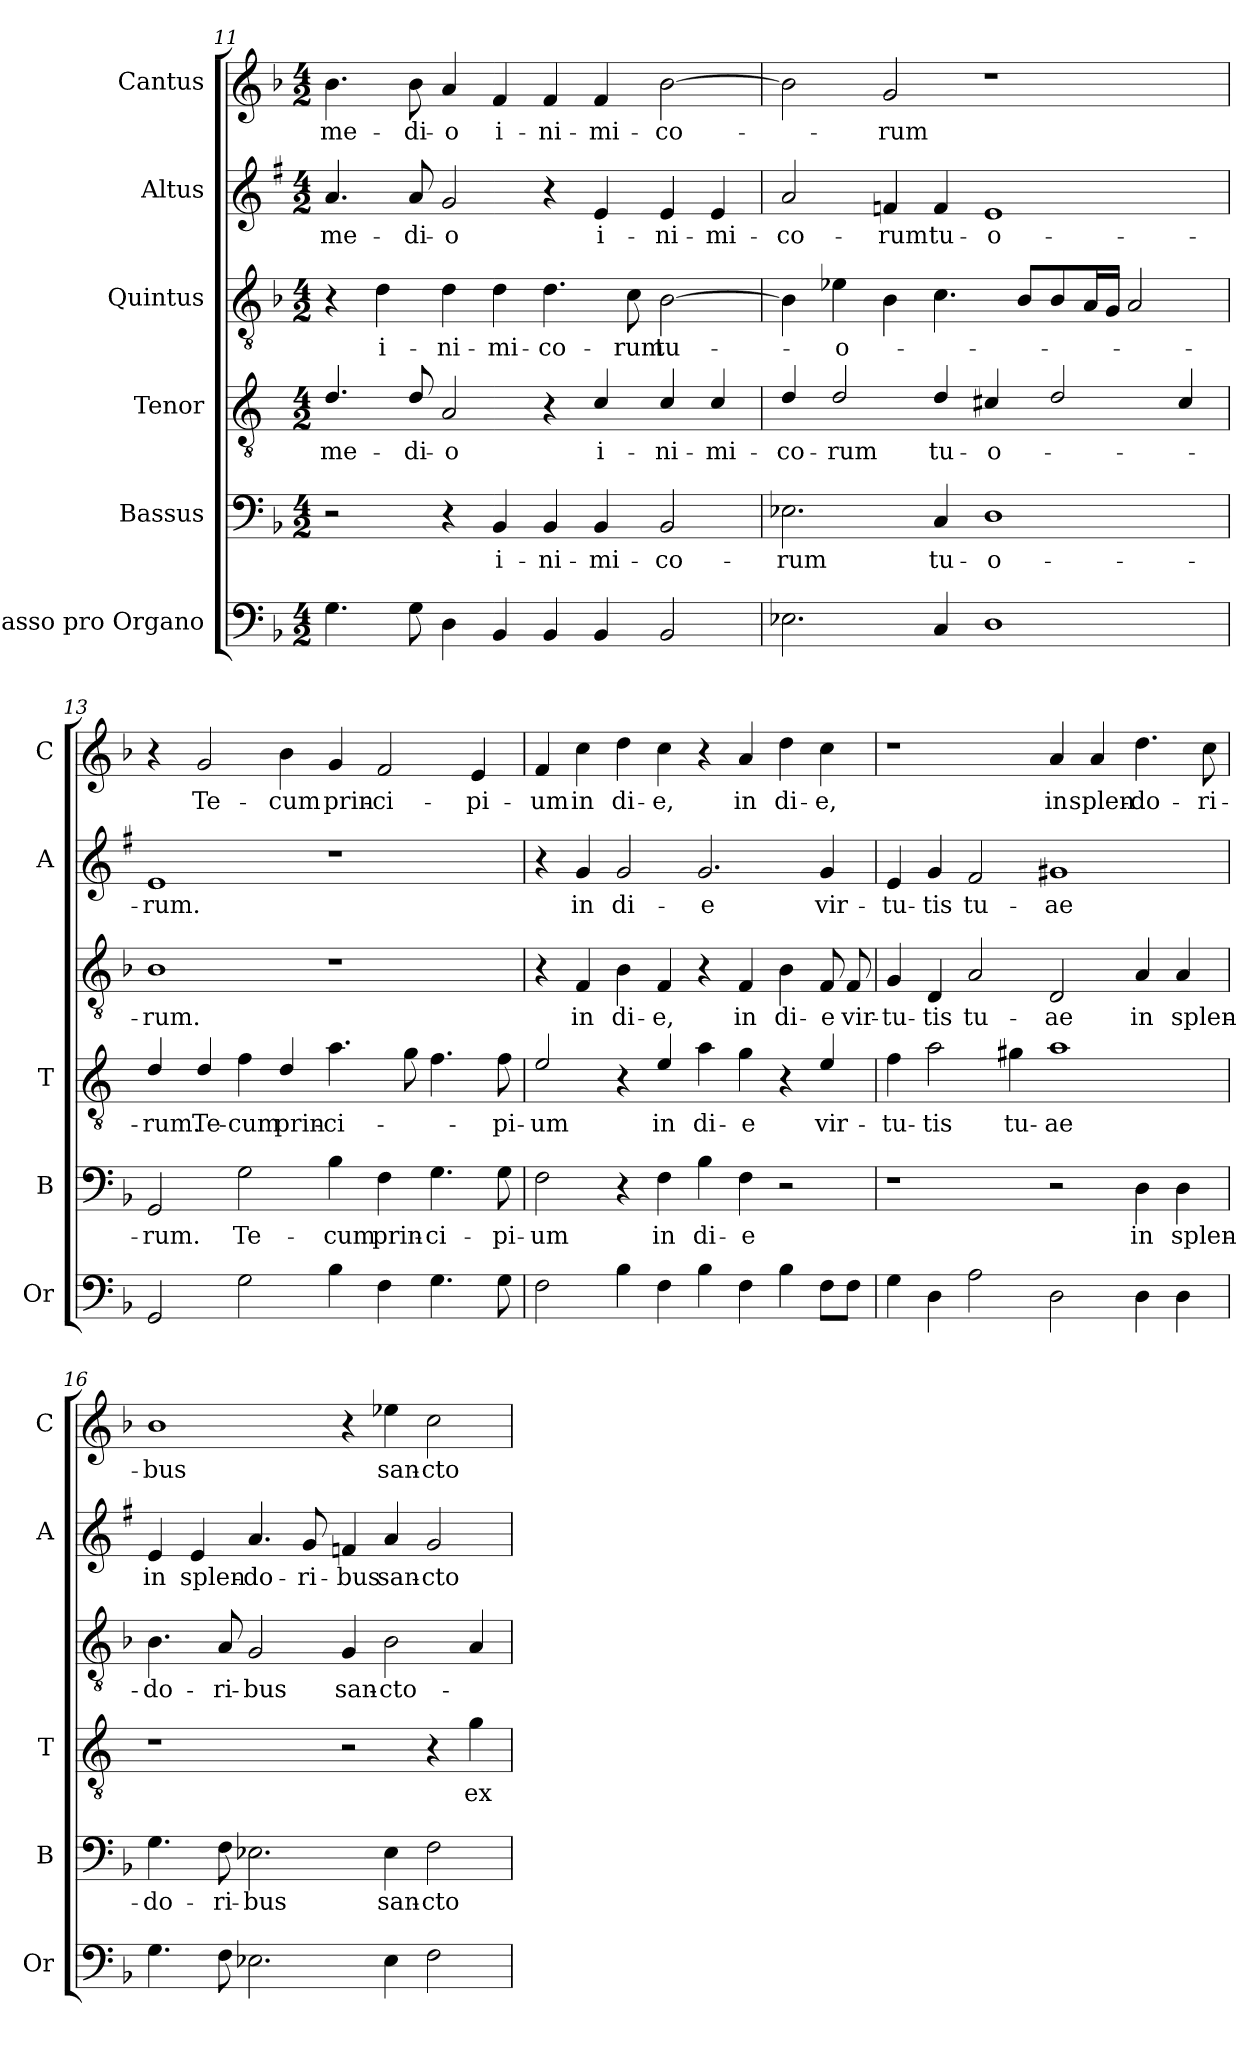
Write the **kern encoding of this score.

**kern	**kern	**text	**kern	**text	**kern	**text	**kern	**text	**kern	**text
*part6	*part5	*part5	*part4	*part4	*part3	*part3	*part2	*part2	*part1	*part1
*staff6	*staff5	*staff5	*staff4	*staff4	*staff3	*staff3	*staff2	*staff2	*staff1	*staff1
*I"Basso pro Organo	*I"Bassus	*	*I"Tenor	*	*I"Quintus	*	*I"Altus	*	*I"Cantus	*
*I'Or	*I'B	*	*I'T	*	*	*	*I'A	*	*I'C	*
*clefF4	*clefF4	*	*clefGv2	*	*clefGv2	*	*clefG2	*	*clefG2	*
*	*	*	*ITrd4c7	*	*	*	*ITrd1c2	*	*	*
*k[b-]	*k[b-]	*	*k[b-]	*	*k[b-]	*	*k[b-]	*	*k[b-]	*
*F:	*F:	*	*F:	*	*F:	*	*F:	*	*F:	*
*M4/2	*M4/2	*	*M4/2	*	*M4/2	*	*M4/2	*	*M4/2	*
=11	=11	=11	=11	=11	=11	=11	=11	=11	=11	=11
!	!	!	!	!LO:LY:b	!	!	!	!LO:LY:b	!	!LO:LY:b
4.G\	2r	.	4.G/	me-	4r	.	4.g/	me-	4.b-\	me-
!	!	!	!	!	!	!LO:LY:b	!	!	!	!
.	.	.	.	.	4d\	i-	.	.	.	.
!	!	!	!	!LO:LY:b	!	!	!	!LO:LY:b	!	!LO:LY:b
8G\	.	.	8G/	-di-	.	.	8g/	-di-	8b-\	-di-
!	!	!	!	!LO:LY:b	!	!LO:LY:b	!	!LO:LY:b	!	!LO:LY:b
4D\	4r	.	2D/	-o	4d\	-ni-	2f/	-o	4a/	-o
!	!	!LO:LY:b	!	!	!	!LO:LY:b	!	!	!	!LO:LY:b
4BB-/	4BB-/	i-	.	.	4d\	-mi-	.	.	4f/	i-
!	!	!LO:LY:b	!	!	!	!LO:LY:b	!	!	!	!LO:LY:b
4BB-/	4BB-/	-ni-	4r	.	4.d\	-co-	4r	.	4f/	-ni-
!	!	!LO:LY:b	!	!LO:LY:b	!	!	!	!LO:LY:b	!	!LO:LY:b
4BB-/	4BB-/	-mi-	4F/	i-	.	.	4d/	i-	4f/	-mi-
!	!	!	!	!	!	!LO:LY:b	!	!	!	!
.	.	.	.	.	8c\	-rum	.	.	.	.
!	!	!LO:LY:b	!	!LO:LY:b	!	!LO:LY:b	!	!LO:LY:b	!	!LO:LY:b
2BB-/	2BB-/	-co-	4F/	-ni-	[2B-\	tu-	4d/	-ni-	[2b-\	-co-
!	!	!	!	!LO:LY:b	!	!	!	!LO:LY:b	!	!
.	.	.	4F/	-mi-	.	.	4d/	-mi-	.	.
=12	=12	=12	=12	=12	=12	=12	=12	=12	=12	=12
!	!	!LO:LY:b	!	!LO:LY:b	!	!	!	!LO:LY:b	!	!
2.E-X\	2.E-X\	-rum	4G/	-co-	4B-\]	.	2g/	-co-	2b-\]	.
!	!	!	!	!LO:LY:b	!	!LO:LY:b	!	!	!	!
.	.	.	2G/	-rum	4e-X\	-o-	.	.	.	.
!	!	!	!	!	!	!	!	!LO:LY:b	!	!LO:LY:b
.	.	.	.	.	4B-\	.	4e-X/	-rum	2g/	-rum
!	!	!LO:LY:b	!	!LO:LY:b	!	!	!	!LO:LY:b	!	!
4C/	4C/	tu-	4G/	tu-	4.c\	.	4e-/	tu-	.	.
!	!	!LO:LY:b	!	!LO:LY:b	!	!	!	!LO:LY:b	!	!
1D	1D	-o-	4F#X/	-o-	.	.	1d	-o-	1r	.
.	.	.	.	.	8B-/L	.	.	.	.	.
.	.	.	2G/	.	8B-/	.	.	.	.	.
.	.	.	.	.	16A/L	.	.	.	.	.
.	.	.	.	.	16G/JJ	.	.	.	.	.
.	.	.	.	.	2A/	.	.	.	.	.
.	.	.	4F#/	.	.	.	.	.	.	.
!!LO:LB:g=z
=13	=13	=13	=13	=13	=13	=13	=13	=13	=13	=13
!	!	!LO:LY:b	!	!LO:LY:b	!	!LO:LY:b	!	!LO:LY:b	!	!
2GG/	2GG/	-rum.	4G/	-rum.	1B-	-rum.	1d	-rum.	4r	.
!	!	!	!	!LO:LY:b	!	!	!	!	!	!LO:LY:b
.	.	.	4G/	Te-	.	.	.	.	2g/	Te-
!	!	!LO:LY:b	!	!LO:LY:b	!	!	!	!	!	!
2G\	2G\	Te-	4B-\	-cum	.	.	.	.	.	.
!	!	!	!	!LO:LY:b	!	!	!	!	!	!LO:LY:b
.	.	.	4G/	prin-	.	.	.	.	4b-\	-cum
!	!	!LO:LY:b	!	!LO:LY:b	!	!	!	!	!	!LO:LY:b
4B-\	4B-\	-cum	4.d\	-ci-	1r	.	1r	.	4g/	prin-
!	!	!LO:LY:b	!	!	!	!	!	!	!	!LO:LY:b
4F\	4F\	prin-	.	.	.	.	.	.	2f/	-ci-
.	.	.	8c\	.	.	.	.	.	.	.
!	!	!LO:LY:b	!	!	!	!	!	!	!	!
4.G\	4.G\	-ci-	4.B-\	.	.	.	.	.	.	.
!	!	!	!	!	!	!	!	!	!	!LO:LY:b
.	.	.	.	.	.	.	.	.	4e/	-pi-
!	!	!LO:LY:b	!	!LO:LY:b	!	!	!	!	!	!
8G\	8G\	-pi-	8B-\	-pi-	.	.	.	.	.	.
=14	=14	=14	=14	=14	=14	=14	=14	=14	=14	=14
!	!	!LO:LY:b	!	!LO:LY:b	!	!	!	!	!	!LO:LY:b
2F\	2F\	-um	2A/	-um	4r	.	4r	.	4f/	-um
!	!	!	!	!	!	!LO:LY:b	!	!LO:LY:b	!	!LO:LY:b
.	.	.	.	.	4F/	in	4f/	in	4cc\	in
!	!	!	!	!	!	!LO:LY:b	!	!LO:LY:b	!	!LO:LY:b
4B-\	4r	.	4r	.	4B-\	di-	2f/	di-	4dd\	di-
!	!	!LO:LY:b	!	!LO:LY:b	!	!LO:LY:b	!	!	!	!LO:LY:b
4F\	4F\	in	4A/	in	4F/	-e,	.	.	4cc\	-e,
!	!	!LO:LY:b	!	!LO:LY:b	!	!	!	!LO:LY:b	!	!
4B-\	4B-\	di-	4d\	di-	4r	.	2.f/	-e	4r	.
!	!	!LO:LY:b	!	!LO:LY:b	!	!LO:LY:b	!	!	!	!LO:LY:b
4F\	4F\	-e	4c\	-e	4F/	in	.	.	4a/	in
!	!	!	!	!	!	!LO:LY:b	!	!	!	!LO:LY:b
4B-\	2r	.	4r	.	4B-\	di-	.	.	4dd\	di-
!	!	!	!	!LO:LY:b	!	!LO:LY:b	!	!LO:LY:b	!	!LO:LY:b
8F\L	.	.	4A/	vir-	8F/	-e	4f/	vir-	4cc\	-e,
!	!	!	!	!	!	!LO:LY:b	!	!	!	!
8F\J	.	.	.	.	8F/	vir-	.	.	.	.
=15	=15	=15	=15	=15	=15	=15	=15	=15	=15	=15
!	!	!	!	!LO:LY:b	!	!LO:LY:b	!	!LO:LY:b	!	!
4G\	1r	.	4B-\	-tu-	4G/	-tu-	4d/	-tu-	1r	.
!	!	!	!	!LO:LY:b	!	!LO:LY:b	!	!LO:LY:b	!	!
4D\	.	.	2d\	-tis	4D/	-tis	4f/	-tis	.	.
!	!	!	!	!	!	!LO:LY:b	!	!LO:LY:b	!	!
2A\	.	.	.	.	2A/	tu-	2e/	tu-	.	.
!	!	!	!	!LO:LY:b	!	!	!	!	!	!
.	.	.	4c#X\	tu-	.	.	.	.	.	.
!	!	!	!	!LO:LY:b	!	!LO:LY:b	!	!LO:LY:b	!	!LO:LY:b
2D\	2r	.	1d	-ae	2D/	-ae	1f#X	-ae	4a/	in
!	!	!	!	!	!	!	!	!	!	!LO:LY:b
.	.	.	.	.	.	.	.	.	4a/	splen-
!	!	!LO:LY:b	!	!	!	!LO:LY:b	!	!	!	!LO:LY:b
4D\	4D\	in	.	.	4A/	in	.	.	4.dd\	-do-
!	!	!LO:LY:b	!	!	!	!LO:LY:b	!	!	!	!
4D\	4D\	splen-	.	.	4A/	splen-	.	.	.	.
!	!	!	!	!	!	!	!	!	!	!LO:LY:b
.	.	.	.	.	.	.	.	.	8cc\	-ri-
!!LO:PB:g=z
=16	=16	=16	=16	=16	=16	=16	=16	=16	=16	=16
!	!	!LO:LY:b	!	!	!	!LO:LY:b	!	!LO:LY:b	!	!LO:LY:b
4.G\	4.G\	-do-	1r	.	4.B-\	-do-	4d/	in	1b-	-bus
!	!	!	!	!	!	!	!	!LO:LY:b	!	!
.	.	.	.	.	.	.	4d/	splen-	.	.
!	!	!LO:LY:b	!	!	!	!LO:LY:b	!	!	!	!
8F\	8F\	-ri-	.	.	8A/	-ri-	.	.	.	.
!	!	!LO:LY:b	!	!	!	!LO:LY:b	!	!LO:LY:b	!	!
2.E-X\	2.E-X\	-bus	.	.	2G/	-bus	4.g/	-do-	.	.
!	!	!	!	!	!	!	!	!LO:LY:b	!	!
.	.	.	.	.	.	.	8f/	-ri-	.	.
!	!	!	!	!	!	!LO:LY:b	!	!LO:LY:b	!	!
.	.	.	2r	.	4G/	san-	4e-X/	-bus	4r	.
!	!	!LO:LY:b	!	!	!	!LO:LY:b	!	!LO:LY:b	!	!LO:LY:b
4E-\	4E-\	san-	.	.	2B-\	-cto-	4g/	san-	4ee-X\	san-
!	!	!LO:LY:b	!	!	!	!	!	!LO:LY:b	!	!LO:LY:b
2F\	2F\	-cto-	4r	.	.	.	2f/	-cto-	2cc\	-cto-
!	!	!	!	!LO:LY:b	!	!	!	!	!	!
.	.	.	4c\	ex	4A/	.	.	.	.	.
=	=	=	=	=	=	=	=	=	=	=
*-	*-	*-	*-	*-	*-	*-	*-	*-	*-	*-
